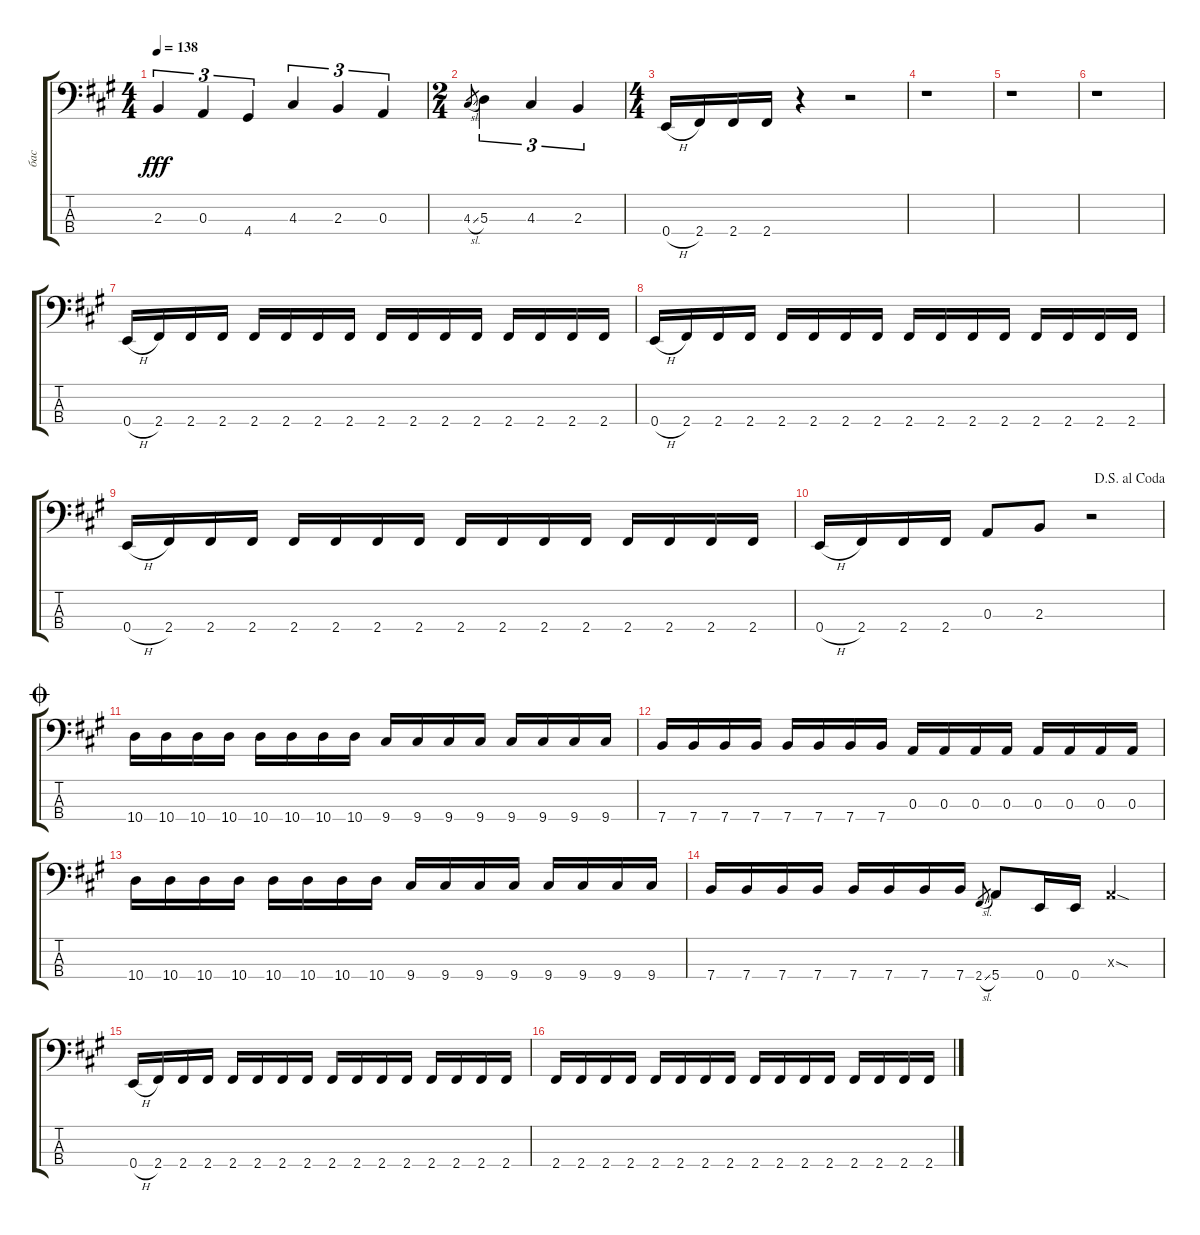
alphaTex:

\track ("бас" "бас") {instrument electricbassfinger}
\staff {score tabs}
\tuning (G2 D2 A1 E1) {hide}
\ts (4 4)
\tempo 138
\clef f4
\ks f#minor
2.3.4{tu (3 2) dy fff} 0.3.4{tu (3 2)} 4.4.4{tu (3 2)} 4.3.4{tu (3 2)} 2.3.4{tu (3 2)} 0.3.4{tu (3 2)} |
\ts (2 4)
4.3{sl}.8{gr} 5.3.4{tu (3 2)} 4.3.4{tu (3 2)} 2.3.4{tu (3 2)} |
\ts (4 4)
0.4{h}.16 2.4.16 2.4.16 2.4.16 r.4 r.2 |
r.1 |
r.1 |
r.1 |
0.4{h}.16 2.4.16 2.4.16 2.4.16 2.4.16 2.4.16 2.4.16 2.4.16 2.4.16 2.4.16 2.4.16 2.4.16 2.4.16 2.4.16 2.4.16 2.4.16 |
0.4{h}.16 2.4.16 2.4.16 2.4.16 2.4.16 2.4.16 2.4.16 2.4.16 2.4.16 2.4.16 2.4.16 2.4.16 2.4.16 2.4.16 2.4.16 2.4.16 |
0.4{h}.16 2.4.16 2.4.16 2.4.16 2.4.16 2.4.16 2.4.16 2.4.16 2.4.16 2.4.16 2.4.16 2.4.16 2.4.16 2.4.16 2.4.16 2.4.16 |
\jump dalsegnoalcoda
0.4{h}.16 2.4.16 2.4.16 2.4.16 0.3.8 2.3.8 r.2 |
\jump coda
10.4.16 10.4.16 10.4.16 10.4.16 10.4.16 10.4.16 10.4.16 10.4.16 9.4.16 9.4.16 9.4.16 9.4.16 9.4.16 9.4.16 9.4.16 9.4.16 |
7.4.16 7.4.16 7.4.16 7.4.16 7.4.16 7.4.16 7.4.16 7.4.16 0.3.16 0.3.16 0.3.16 0.3.16 0.3.16 0.3.16 0.3.16 0.3.16 |
10.4.16 10.4.16 10.4.16 10.4.16 10.4.16 10.4.16 10.4.16 10.4.16 9.4.16 9.4.16 9.4.16 9.4.16 9.4.16 9.4.16 9.4.16 9.4.16 |
7.4.16 7.4.16 7.4.16 7.4.16 7.4.16 7.4.16 7.4.16 7.4.16 2.4{sl}.8{gr} 5.4.8 0.4.16 0.4.16 0.3{sod x}.4 |
0.4{h}.16 2.4.16 2.4.16 2.4.16 2.4.16 2.4.16 2.4.16 2.4.16 2.4.16 2.4.16 2.4.16 2.4.16 2.4.16 2.4.16 2.4.16 2.4.16 |
2.4.16 2.4.16 2.4.16 2.4.16 2.4.16 2.4.16 2.4.16 2.4.16 2.4.16 2.4.16 2.4.16 2.4.16 2.4.16 2.4.16 2.4.16 2.4.16
